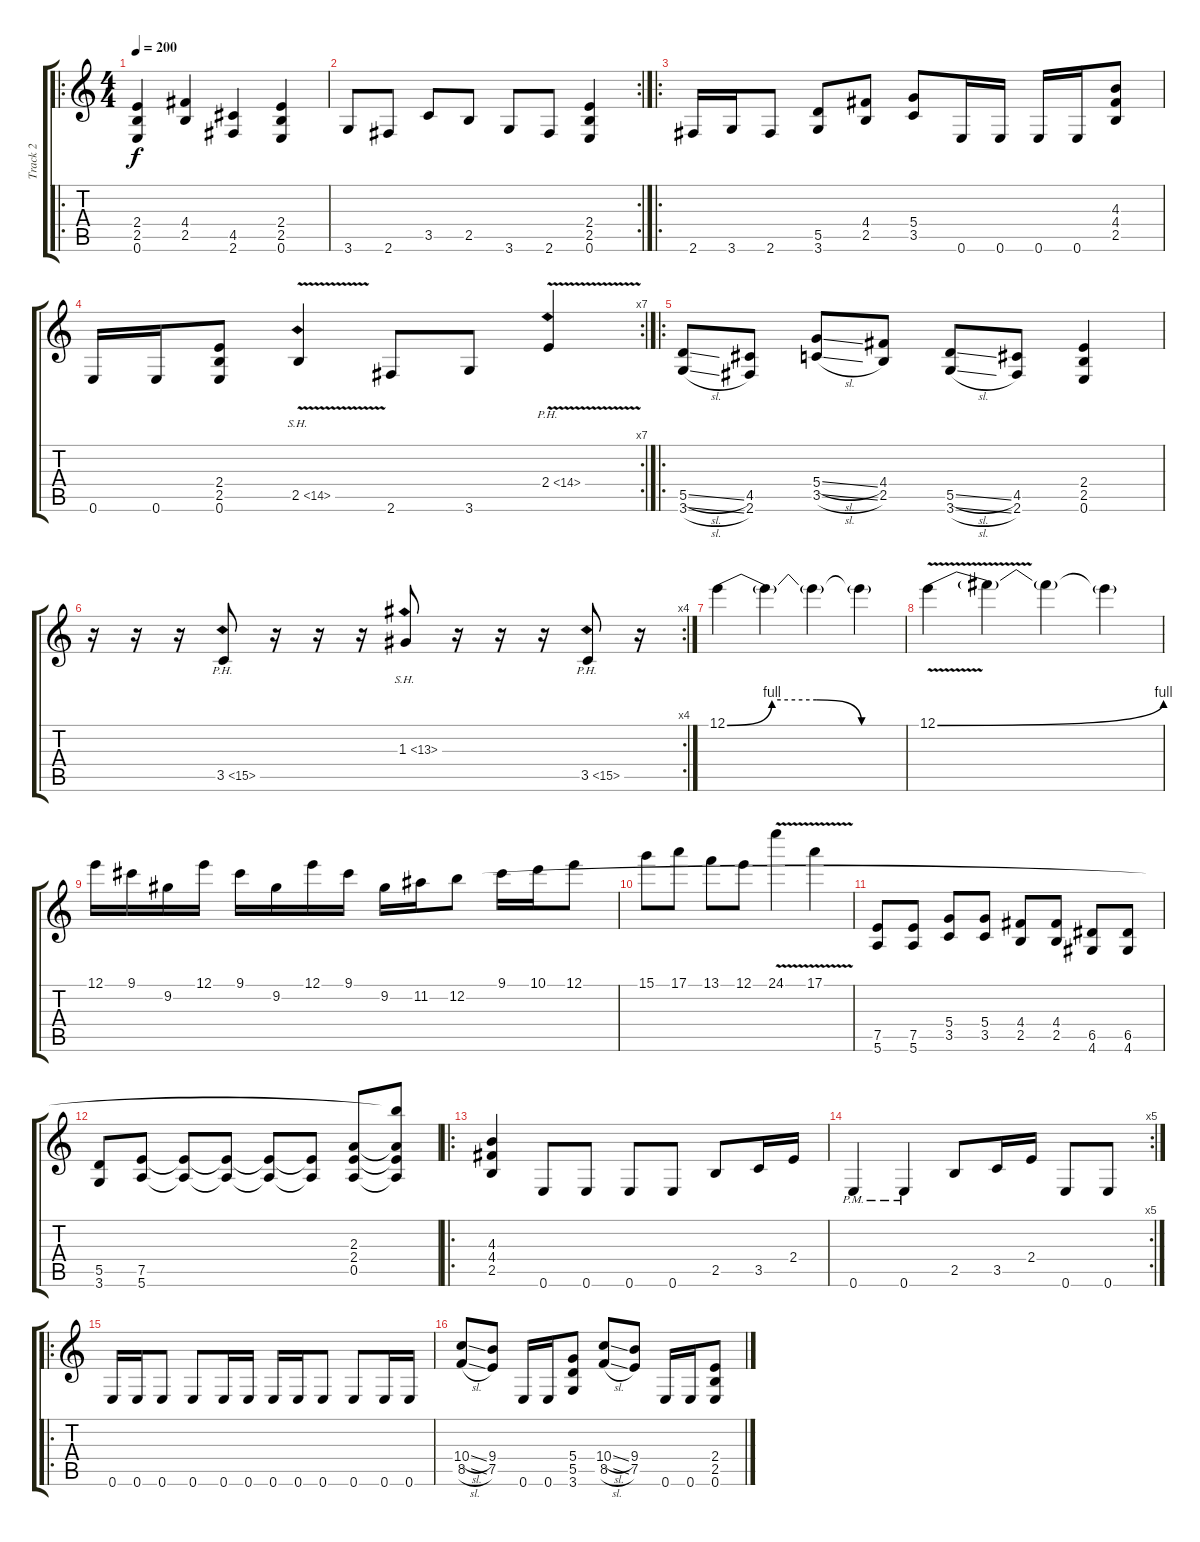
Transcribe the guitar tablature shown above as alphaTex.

\track ("Track 2" "Track 2") {instrument distortionguitar}
\staff {score tabs}
\tuning (E4 B3 G3 D3 A2 E2) {hide}
\ro
\ts (4 4)
\tempo 200
\clef g2
\ks c
(2.4 2.5 0.6).4{dy f instrument distortionguitar} (4.4 2.5).4 (4.5 2.6).4 (2.4 2.5 0.6).4 |
\rc 2
3.6.8 2.6.8 3.5.8 2.5.8 3.6.8 2.6.8 (2.4 2.5 0.6).4 |
\ro
2.6.16 3.6.16 2.6.8 (5.5 3.6).8 (4.4 2.5).8 (5.4 3.5).8 0.6.16 0.6.16 0.6.16 0.6.16 (4.3 4.4 2.5).8 |
\rc 7
0.6.16 0.6.16 (2.4 2.5 0.6).8 2.5{sh 12 v}.4 2.6.8 3.6.8 2.4{ph 12 v}.4 |
\ro
(5.5{sl} 3.6{sl}).8 (4.5 2.6).8 (5.4{sl} 3.5{sl}).8 (4.4 2.5).8 (5.5{sl} 3.6{sl}).8 (4.5 2.6).8 (2.4 2.5 0.6).4 |
\rc 4
r.16 r.16 r.16 3.5{ph 12}.8 r.16 r.16 r.16 1.3{sh 12}.8 r.16 r.16 r.16 3.5{ph 12}.8 r.16 |
12.1{be (custom 0 0 15 4 30 4 45 0 60 0)}.4 12.1{t}.4 12.1{t}.4 12.1{t}.4 |
12.1{be (bend 0 0 60 4) v}.4 12.1{t}.4 12.1{t}.4 12.1{t}.4 |
12.1.16 9.1.16 9.2.16 12.1.16 9.1.16 9.2.16 12.1.16 9.1.16 9.2.16 11.2.16 12.2.8 9.1.16 10.1.16 12.1.8 |
15.1.8 17.1.8 13.1.8 12.1.8 24.1{v}.4 17.1{v}.4 |
(7.5 5.6).8 (7.5 5.6).8 (5.4 3.5).8 (5.4 3.5).8 (4.4 2.5).8 (4.4 2.5).8 (6.5 4.6).8 (6.5 4.6).8 |
(5.5 3.6).8 (7.5 5.6).8 (7.5{t} 5.6{t}).8 (7.5{t} 5.6{t}).8 (7.5{t} 5.6{t}).8 (7.5{t} 5.6{t}).8 (2.3 2.4 0.5).8 (12.2{t} 2.3{t} 2.4{t} 0.5{t}).8 |
\ro
(4.3 4.4 2.5).4 0.6.8 0.6.8 0.6.8 0.6.8 2.5.8 3.5.16 2.4.16 |
\rc 5
0.6{pm}.4 0.6{pm}.4 2.5.8 3.5.16 2.4.16 0.6.8 0.6.8 |
\ro
0.6.16 0.6.16 0.6.8 0.6.8 0.6.16 0.6.16 0.6.16 0.6.16 0.6.8 0.6.8 0.6.16 0.6.16 |
(10.4{sl} 8.5{sl}).8 (9.4 7.5).8 0.6.16 0.6.16 (5.4 5.5 3.6).8 (10.4{sl} 8.5{sl}).8 (9.4 7.5).8 0.6.16 0.6.16 (2.4 2.5 0.6).8
